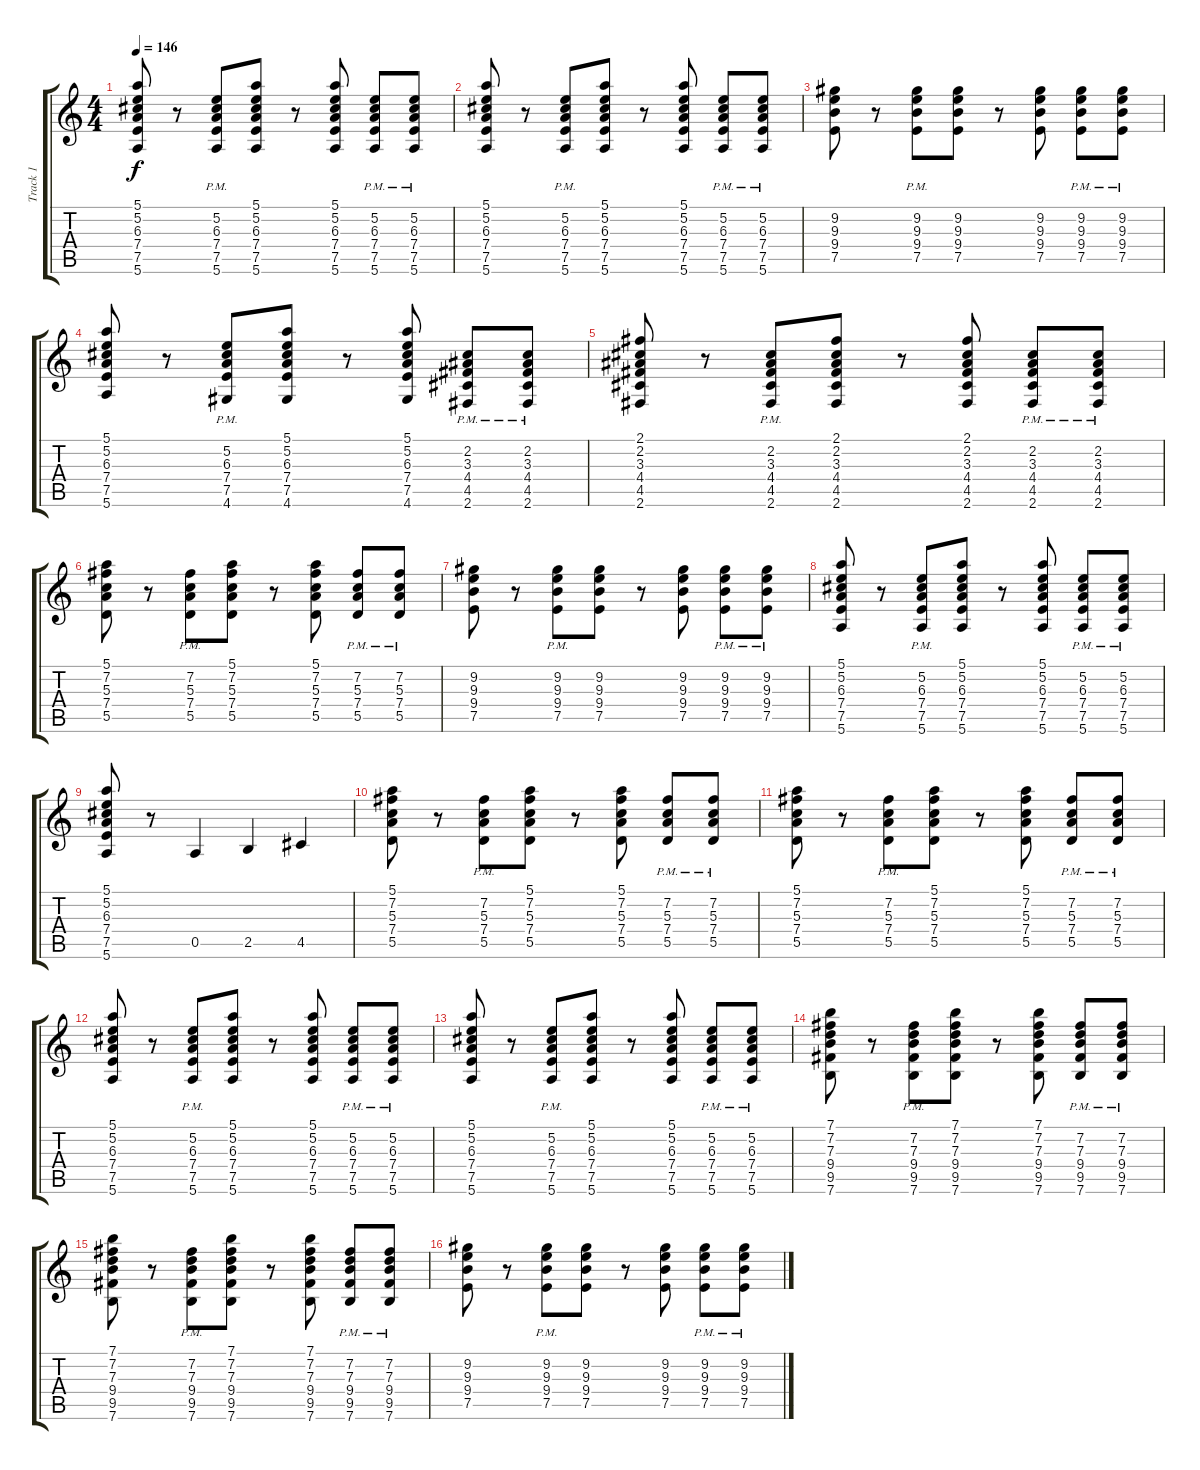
\track ("Track 1" "Track 1") {instrument electricguitarclean}
\staff {score tabs}
\tuning (E4 B3 G3 D3 A2 E2) {hide}
\ts (4 4)
\tempo 146
\clef g2
\ks c
(5.1 5.2 6.3 7.4 7.5 5.6).8{dy f} r.8 (5.2{pm} 6.3{pm} 7.4{pm} 7.5{pm} 5.6{pm}).8 (5.1 5.2 6.3 7.4 7.5 5.6).8 r.8 (5.1 5.2 6.3 7.4 7.5 5.6).8 (5.2{pm} 6.3{pm} 7.4{pm} 7.5{pm} 5.6{pm}).8 (5.2{pm} 6.3{pm} 7.4{pm} 7.5{pm} 5.6{pm}).8 |
(5.1 5.2 6.3 7.4 7.5 5.6).8 r.8 (5.2{pm} 6.3{pm} 7.4{pm} 7.5{pm} 5.6{pm}).8 (5.1 5.2 6.3 7.4 7.5 5.6).8 r.8 (5.1 5.2 6.3 7.4 7.5 5.6).8 (5.2{pm} 6.3{pm} 7.4{pm} 7.5{pm} 5.6{pm}).8 (5.2{pm} 6.3{pm} 7.4{pm} 7.5{pm} 5.6{pm}).8 |
(9.2 9.3 9.4 7.5).8 r.8 (9.2{pm} 9.3{pm} 9.4{pm} 7.5{pm}).8 (9.2 9.3 9.4 7.5).8 r.8 (9.2 9.3 9.4 7.5).8 (9.2{pm} 9.3{pm} 9.4{pm} 7.5{pm}).8 (9.2{pm} 9.3{pm} 9.4{pm} 7.5{pm}).8 |
(5.1 5.2 6.3 7.4 7.5 5.6).8 r.8 (5.2{pm} 6.3{pm} 7.4{pm} 7.5{pm} 4.6{pm}).8 (5.1 5.2 6.3 7.4 7.5 4.6).8 r.8 (5.1 5.2 6.3 7.4 7.5 4.6).8 (2.2{pm} 3.3{pm} 4.4{pm} 4.5{pm} 2.6{pm}).8 (2.2{pm} 3.3{pm} 4.4{pm} 4.5{pm} 2.6{pm}).8 |
(2.1 2.2 3.3 4.4 4.5 2.6).8 r.8 (2.2{pm} 3.3{pm} 4.4{pm} 4.5{pm} 2.6{pm}).8 (2.1 2.2 3.3 4.4 4.5 2.6).8 r.8 (2.1 2.2 3.3 4.4 4.5 2.6).8 (2.2{pm} 3.3{pm} 4.4{pm} 4.5{pm} 2.6{pm}).8 (2.2{pm} 3.3{pm} 4.4{pm} 4.5{pm} 2.6{pm}).8 |
(5.1 7.2 5.3 7.4 5.5).8 r.8 (7.2{pm} 5.3{pm} 7.4{pm} 5.5{pm}).8 (5.1 7.2 5.3 7.4 5.5).8 r.8 (5.1 7.2 5.3 7.4 5.5).8 (7.2{pm} 5.3{pm} 7.4{pm} 5.5{pm}).8 (7.2{pm} 5.3{pm} 7.4{pm} 5.5{pm}).8 |
(9.2 9.3 9.4 7.5).8 r.8 (9.2{pm} 9.3{pm} 9.4{pm} 7.5{pm}).8 (9.2 9.3 9.4 7.5).8 r.8 (9.2 9.3 9.4 7.5).8 (9.2{pm} 9.3{pm} 9.4{pm} 7.5{pm}).8 (9.2{pm} 9.3{pm} 9.4{pm} 7.5{pm}).8 |
(5.1 5.2 6.3 7.4 7.5 5.6).8 r.8 (5.2{pm} 6.3{pm} 7.4{pm} 7.5{pm} 5.6{pm}).8 (5.1 5.2 6.3 7.4 7.5 5.6).8 r.8 (5.1 5.2 6.3 7.4 7.5 5.6).8 (5.2{pm} 6.3{pm} 7.4{pm} 7.5{pm} 5.6{pm}).8 (5.2{pm} 6.3{pm} 7.4{pm} 7.5{pm} 5.6{pm}).8 |
(5.1 5.2 6.3 7.4 7.5 5.6).8 r.8 0.5.4 2.5.4 4.5.4 |
(5.1 7.2 5.3 7.4 5.5).8 r.8 (7.2{pm} 5.3{pm} 7.4{pm} 5.5{pm}).8 (5.1 7.2 5.3 7.4 5.5).8 r.8 (5.1 7.2 5.3 7.4 5.5).8 (7.2{pm} 5.3{pm} 7.4{pm} 5.5{pm}).8 (7.2{pm} 5.3{pm} 7.4{pm} 5.5{pm}).8 |
(5.1 7.2 5.3 7.4 5.5).8 r.8 (7.2{pm} 5.3{pm} 7.4{pm} 5.5{pm}).8 (5.1 7.2 5.3 7.4 5.5).8 r.8 (5.1 7.2 5.3 7.4 5.5).8 (7.2{pm} 5.3{pm} 7.4{pm} 5.5{pm}).8 (7.2{pm} 5.3{pm} 7.4{pm} 5.5{pm}).8 |
(5.1 5.2 6.3 7.4 7.5 5.6).8 r.8 (5.2{pm} 6.3{pm} 7.4{pm} 7.5{pm} 5.6{pm}).8 (5.1 5.2 6.3 7.4 7.5 5.6).8 r.8 (5.1 5.2 6.3 7.4 7.5 5.6).8 (5.2{pm} 6.3{pm} 7.4{pm} 7.5{pm} 5.6{pm}).8 (5.2{pm} 6.3{pm} 7.4{pm} 7.5{pm} 5.6{pm}).8 |
(5.1 5.2 6.3 7.4 7.5 5.6).8 r.8 (5.2{pm} 6.3{pm} 7.4{pm} 7.5{pm} 5.6{pm}).8 (5.1 5.2 6.3 7.4 7.5 5.6).8 r.8 (5.1 5.2 6.3 7.4 7.5 5.6).8 (5.2{pm} 6.3{pm} 7.4{pm} 7.5{pm} 5.6{pm}).8 (5.2{pm} 6.3{pm} 7.4{pm} 7.5{pm} 5.6{pm}).8 |
(7.1 7.2 7.3 9.4 9.5 7.6).8 r.8 (7.2{pm} 7.3{pm} 9.4{pm} 9.5{pm} 7.6{pm}).8 (7.1 7.2 7.3 9.4 9.5 7.6).8 r.8 (7.1 7.2 7.3 9.4 9.5 7.6).8 (7.2{pm} 7.3{pm} 9.4{pm} 9.5{pm} 7.6{pm}).8 (7.2{pm} 7.3{pm} 9.4{pm} 9.5{pm} 7.6{pm}).8 |
(7.1 7.2 7.3 9.4 9.5 7.6).8 r.8 (7.2{pm} 7.3{pm} 9.4{pm} 9.5{pm} 7.6{pm}).8 (7.1 7.2 7.3 9.4 9.5 7.6).8 r.8 (7.1 7.2 7.3 9.4 9.5 7.6).8 (7.2{pm} 7.3{pm} 9.4{pm} 9.5{pm} 7.6{pm}).8 (7.2{pm} 7.3{pm} 9.4{pm} 9.5{pm} 7.6{pm}).8 |
(9.2 9.3 9.4 7.5).8 r.8 (9.2{pm} 9.3{pm} 9.4{pm} 7.5{pm}).8 (9.2 9.3 9.4 7.5).8 r.8 (9.2 9.3 9.4 7.5).8 (9.2{pm} 9.3{pm} 9.4{pm} 7.5{pm}).8 (9.2{pm} 9.3{pm} 9.4{pm} 7.5{pm}).8
